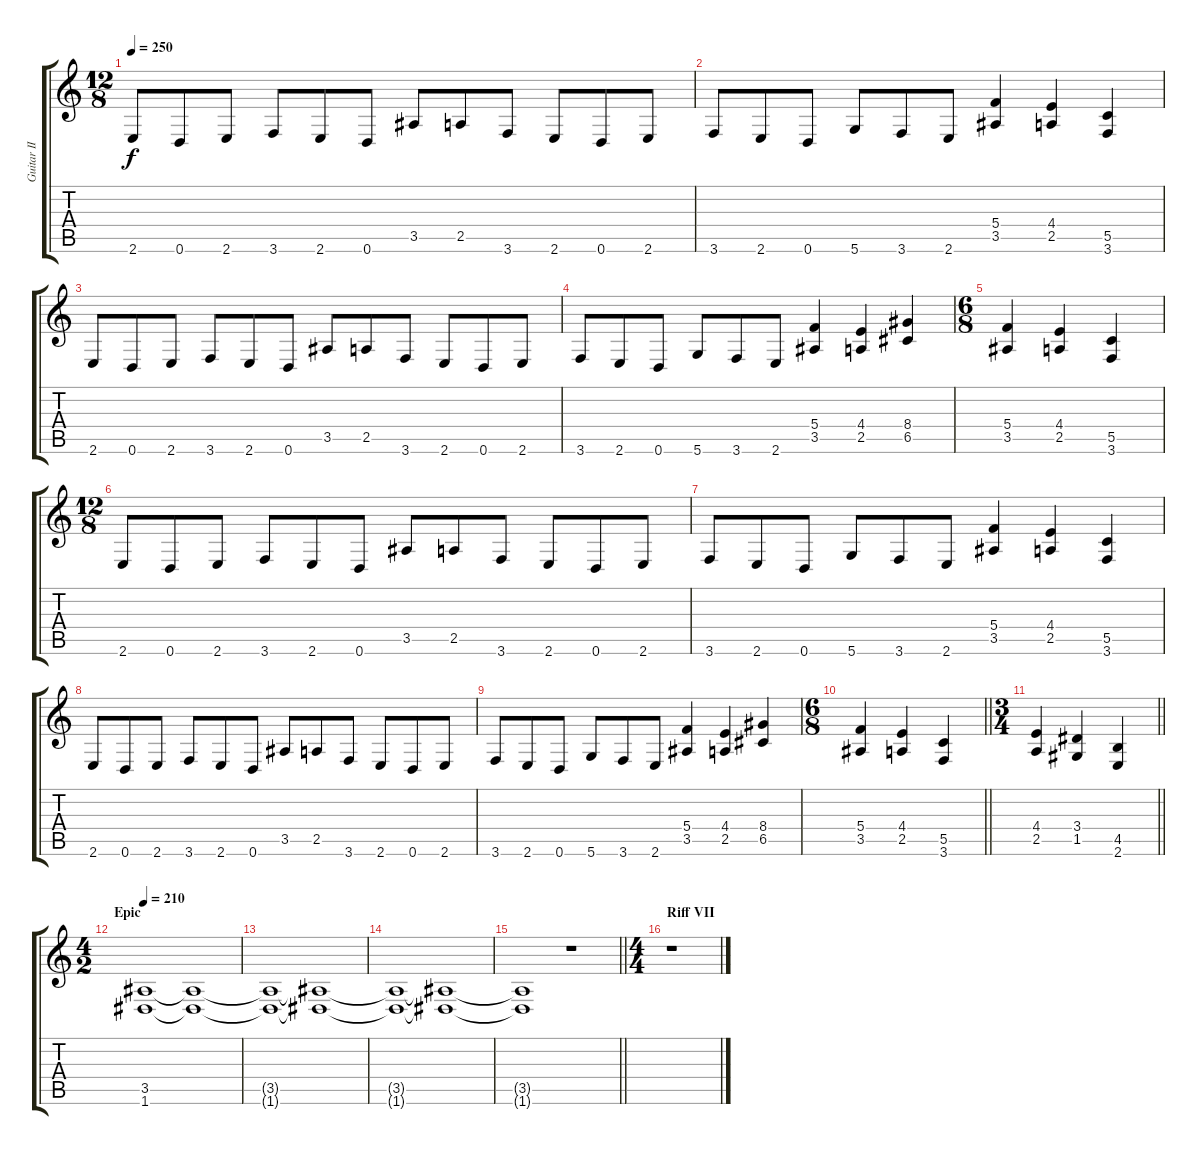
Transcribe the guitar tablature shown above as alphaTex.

\track ("Guitar II" "Guitar II") {instrument distortionguitar}
\staff {score tabs}
\tuning (D4 A3 F3 C3 G2 D2) {hide}
\ts (12 8)
\tempo 250
\clef g2
\ks c
2.6.8{dy f} 0.6.8 2.6.8 3.6.8 2.6.8 0.6.8 3.5.8 2.5.8 3.6.8 2.6.8 0.6.8 2.6.8 |
3.6.8 2.6.8 0.6.8 5.6.8 3.6.8 2.6.8 (5.4 3.5).4 (4.4 2.5).4 (5.5 3.6).4 |
2.6.8 0.6.8 2.6.8 3.6.8 2.6.8 0.6.8 3.5.8 2.5.8 3.6.8 2.6.8 0.6.8 2.6.8 |
3.6.8 2.6.8 0.6.8 5.6.8 3.6.8 2.6.8 (5.4 3.5).4 (4.4 2.5).4 (8.4 6.5).4 |
\ts (6 8)
(5.4 3.5).4 (4.4 2.5).4 (5.5 3.6).4 |
\ts (12 8)
2.6.8 0.6.8 2.6.8 3.6.8 2.6.8 0.6.8 3.5.8 2.5.8 3.6.8 2.6.8 0.6.8 2.6.8 |
3.6.8 2.6.8 0.6.8 5.6.8 3.6.8 2.6.8 (5.4 3.5).4 (4.4 2.5).4 (5.5 3.6).4 |
2.6.8 0.6.8 2.6.8 3.6.8 2.6.8 0.6.8 3.5.8 2.5.8 3.6.8 2.6.8 0.6.8 2.6.8 |
3.6.8 2.6.8 0.6.8 5.6.8 3.6.8 2.6.8 (5.4 3.5).4 (4.4 2.5).4 (8.4 6.5).4 |
\ts (6 8)
\barLineRight lightlight
(5.4 3.5).4 (4.4 2.5).4 (5.5 3.6).4 |
\ts (3 4)
\barLineRight lightlight
(4.4 2.5).4 (3.4 1.5).4 (4.5 2.6).4 |
\ts (4 2)
\section ("" "Epic")
\tempo 210
(3.5 1.6).1 (3.5{t} 1.6{t}).1 |
(3.5{t} 1.6{t}).1 (3.5{t} 1.6{t}).1 |
(3.5{t} 1.6{t}).1 (3.5{t} 1.6{t}).1 |
\barLineRight lightlight
(3.5{t} 1.6{t}).1 r.1 |
\ts (4 4)
\section ("" "Riff VII")
r.1
